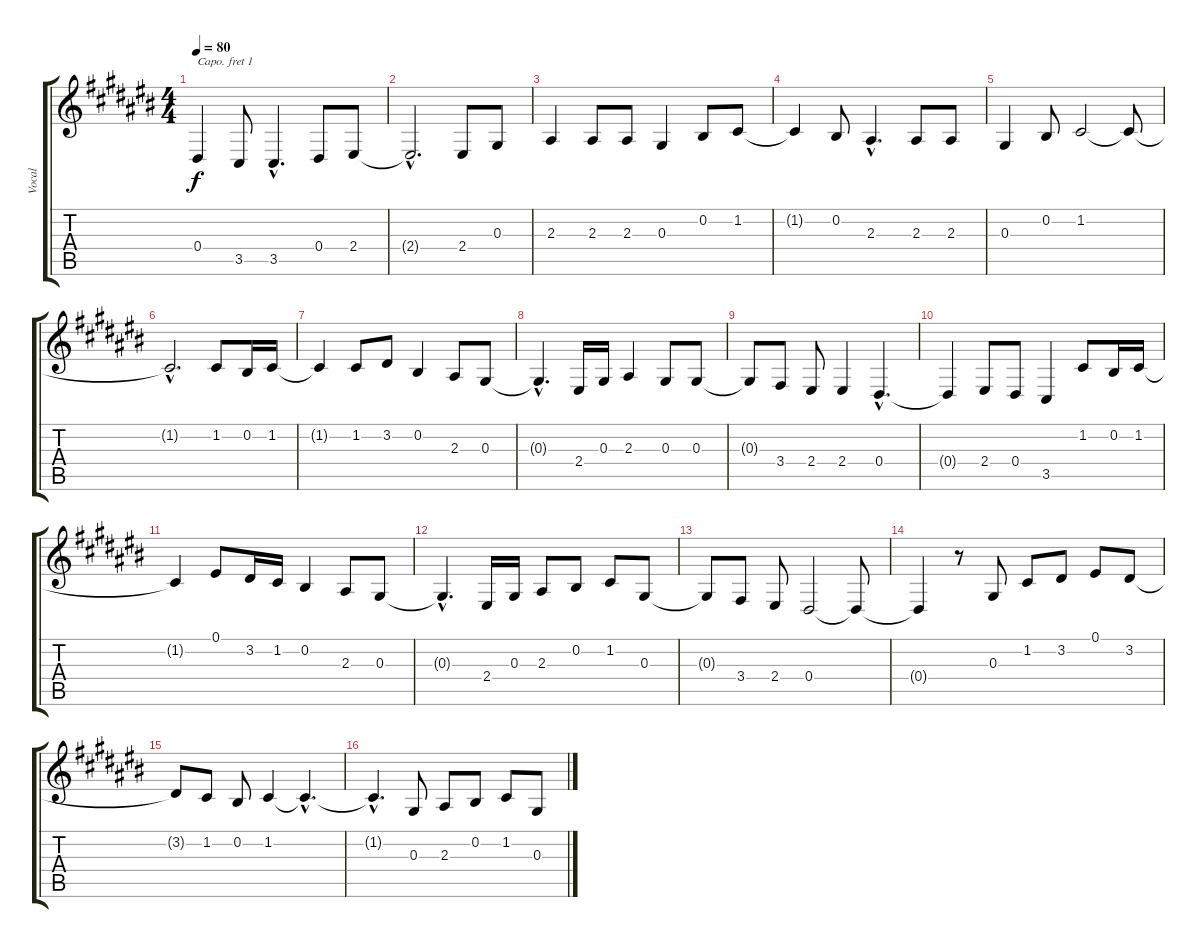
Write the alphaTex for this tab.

\track ("Vocal" "Vocal") {instrument cello}
\staff {score tabs}
\capo 1
\tuning (E4 B3 G3 D3 A2 E2) {hide}
\ts (4 4)
\tempo 80
\clef g2
\ks c#
0.4.4{dy f} 3.5.8 3.5{hac}.4{d} 0.4.8 2.4.8 |
2.4{hac t}.2{d} 2.4.8 0.3.8 |
2.3.4 2.3.8 2.3.8 0.3.4 0.2.8 1.2.8 |
1.2{t}.4 0.2.8 2.3{hac}.4{d} 2.3.8 2.3.8 |
0.3.4 0.2.8 1.2.2 1.2{t}.8 |
1.2{hac t}.2{d} 1.2.8 0.2.16 1.2.16 |
1.2{t}.4 1.2.8 3.2.8 0.2.4 2.3.8 0.3.8 |
0.3{hac t}.4{d} 2.4.16 0.3.16 2.3.4 0.3.8 0.3.8 |
0.3{t}.8 3.4.8 2.4.8 2.4.4 0.4{hac}.4{d} |
0.4{t}.4 2.4.8 0.4.8 3.5.4 1.2.8 0.2.16 1.2.16 |
1.2{t}.4 0.1.8 3.2.16 1.2.16 0.2.4 2.3.8 0.3.8 |
0.3{hac t}.4{d} 2.4.16 0.3.16 2.3.8 0.2.8 1.2.8 0.3.8 |
0.3{t}.8 3.4.8 2.4.8 0.4.2 0.4{t}.8 |
0.4{t}.4 r.8 0.3.8 1.2.8 3.2.8 0.1.8 3.2.8 |
3.2{t}.8 1.2.8 0.2.8 1.2.4 1.2{hac t}.4{d} |
1.2{hac t}.4{d} 0.3.8 2.3.8 0.2.8 1.2.8 0.3.8
